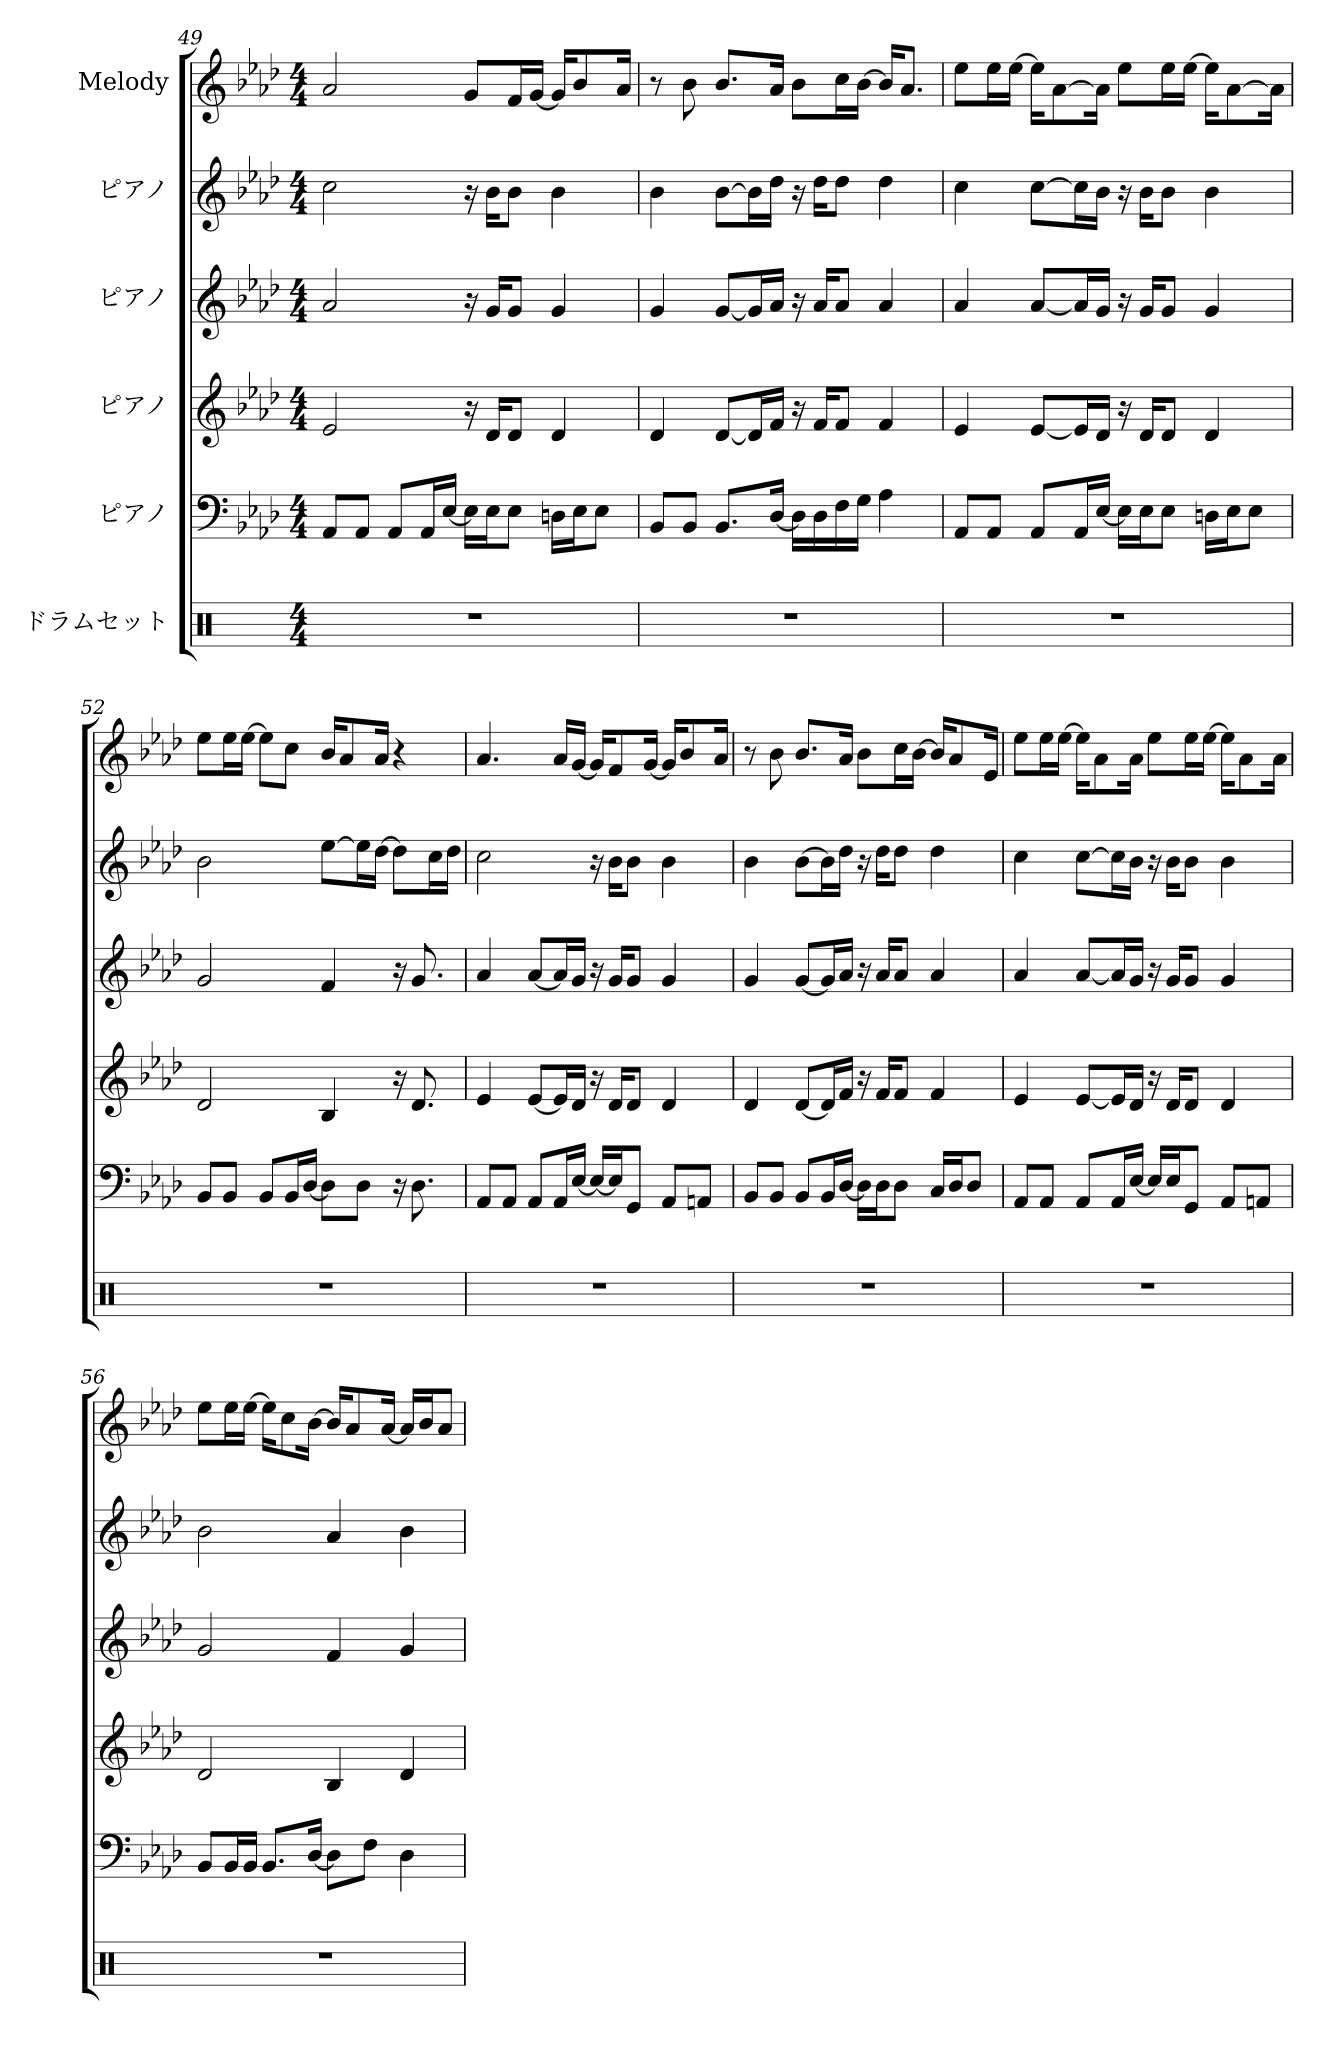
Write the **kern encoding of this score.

**kern	**kern	**kern	**kern	**kern	**kern
*part6	*part5	*part4	*part3	*part2	*part1
*staff6	*staff5	*staff4	*staff3	*staff2	*staff1
*I"ドラムセット	*I"ピアノ	*I"ピアノ	*I"ピアノ	*I"ピアノ	*I"Melody
*clefX	*clefF4	*clefG2	*clefG2	*clefG2	*clefG2
*k[]	*k[b-e-a-d-]	*k[b-e-a-d-]	*k[b-e-a-d-]	*k[b-e-a-d-]	*k[b-e-a-d-]
*M4/4	*M4/4	*M4/4	*M4/4	*M4/4	*M4/4
=49	=49	=49	=49	=49	=49
1r	8AA-L	2e-	2a-	2cc	2a-
.	8AA-J	.	.	.	.
.	8AA-L	.	.	.	.
.	16AA-L	.	.	.	.
.	[16E-JJ	.	.	.	.
.	16E-LL]	16r	16r	16r	8gL
.	16E-J	16d-KL	16gKL	16b-KL	.
.	8E-J	8d-J	8gJ	8b-J	16fL
.	.	.	.	.	[16gJJ
.	16DnLL	4d-	4g	4b-	16gKL]
.	16E-J	.	.	.	8b-
.	8E-J	.	.	.	.
.	.	.	.	.	16a-Jk
=50	=50	=50	=50	=50	=50
1r	8BB-L	4d-	4g	4b-	8r
.	8BB-J	.	.	.	8b-
.	8.BB-L	[8d-L	[8gL	[8b-L	8.b-L
.	.	16d-L]	16gL]	16b-L]	.
.	[16D-Jk	16fJJ	16a-JJ	16dd-JJ	16a-Jk
.	16D-LL]	16r	16r	16r	8b-L
.	16D-	16fKL	16a-KL	16dd-KL	.
.	16F	8fJ	8a-J	8dd-J	16ccL
.	16GJJ	.	.	.	[16b-JJ
.	4A-	4f	4a-	4dd-	16b-KL]
.	.	.	.	.	8.a-J
=51	=51	=51	=51	=51	=51
1r	8AA-L	4e-	4a-	4cc	8ee-L
.	8AA-J	.	.	.	16ee-L
.	.	.	.	.	[16ee-JJ
.	8AA-L	[8e-L	[8a-L	[8ccL	16ee-KL]
.	.	.	.	.	[8a-
.	16AA-L	16e-L]	16a-L]	16ccL]	.
.	[16E-JJ	16d-JJ	16gJJ	16b-JJ	16a-Jk]
.	16E-LL]	16r	16r	16r	8ee-L
.	16E-J	16d-KL	16gKL	16b-KL	.
.	8E-J	8d-J	8gJ	8b-J	16ee-L
.	.	.	.	.	[16ee-JJ
.	16DnLL	4d-	4g	4b-	16ee-KL]
.	16E-J	.	.	.	[8a-
.	8E-J	.	.	.	.
.	.	.	.	.	16a-Jk]
=52	=52	=52	=52	=52	=52
1r	8BB-L	2d-	2g	2b-	8ee-L
.	8BB-J	.	.	.	16ee-L
.	.	.	.	.	[16ee-JJ
.	8BB-L	.	.	.	8ee-L]
.	16BB-L	.	.	.	8ccJ
.	[16D-JJ	.	.	.	.
.	8D-L]	4B-	4f	[8ee-L	16b-KL
.	.	.	.	.	8a-
.	8D-J	.	.	16ee-L]	.
.	.	.	.	[16dd-JJ	16a-Jk
.	16r	16r	16r	8dd-L]	4r
.	8.D-	8.d-	8.g	.	.
.	.	.	.	16ccL	.
.	.	.	.	16dd-JJ	.
=53	=53	=53	=53	=53	=53
1r	8AA-L	4e-	4a-	2cc	4.a-
.	8AA-J	.	.	.	.
.	8AA-L	[8e-L	[8a-L	.	.
.	16AA-L	16e-L]	16a-L]	.	16a-LL
.	[16E-JJ	16d-JJ	16gJJ	.	[16gJJ
.	16E-LL_	16r	16r	16r	16gKL]
.	16E-J]	16d-KL	16gKL	16b-KL	8f
.	8GGJ	8d-J	8gJ	8b-J	.
.	.	.	.	.	[16gJk
.	8AA-L	4d-	4g	4b-	16gKL]
.	.	.	.	.	8b-
.	8AAnJ	.	.	.	.
.	.	.	.	.	16a-Jk
=54	=54	=54	=54	=54	=54
1r	8BB-L	4d-	4g	4b-	8r
.	8BB-J	.	.	.	8b-
.	8BB-L	[8d-L	[8gL	[8b-L	8.b-L
.	16BB-L	16d-L]	16gL]	16b-L]	.
.	[16D-JJ	16fJJ	16a-JJ	16dd-JJ	16a-Jk
.	16D-LL]	16r	16r	16r	8b-L
.	16D-J	16fKL	16a-KL	16dd-KL	.
.	8D-J	8fJ	8a-J	8dd-J	16ccL
.	.	.	.	.	[16b-JJ
.	16CLL	4f	4a-	4dd-	16b-KL]
.	16D-J	.	.	.	8a-
.	8D-J	.	.	.	.
.	.	.	.	.	16e-Jk
=55	=55	=55	=55	=55	=55
1r	8AA-L	4e-	4a-	4cc	8ee-L
.	8AA-J	.	.	.	16ee-L
.	.	.	.	.	[16ee-JJ
.	8AA-L	[8e-L	[8a-L	[8ccL	16ee-KL]
.	.	.	.	.	8a-
.	16AA-L	16e-L]	16a-L]	16ccL]	.
.	[16E-JJ	16d-JJ	16gJJ	16b-JJ	16a-Jk
.	16E-LL]	16r	16r	16r	8ee-L
.	16E-J	16d-KL	16gKL	16b-KL	.
.	8GGJ	8d-J	8gJ	8b-J	16ee-L
.	.	.	.	.	[16ee-JJ
.	8AA-L	4d-	4g	4b-	16ee-KL]
.	.	.	.	.	8a-
.	8AAnJ	.	.	.	.
.	.	.	.	.	16a-Jk
=56	=56	=56	=56	=56	=56
1r	8BB-L	2d-	2g	2b-	8ee-L
.	16BB-L	.	.	.	16ee-L
.	16BB-JJ	.	.	.	[16ee-JJ
.	8.BB-L	.	.	.	16ee-KL]
.	.	.	.	.	8cc
.	[16D-Jk	.	.	.	[16b-Jk
.	8D-L]	4B-	4f	4a-	16b-KL]
.	.	.	.	.	8a-
.	8FJ	.	.	.	.
.	.	.	.	.	[16a-Jk
.	4D-	4d-	4g	4b-	16a-LL]
.	.	.	.	.	16b-J
.	.	.	.	.	8a-J
=	=	=	=	=	=
*-	*-	*-	*-	*-	*-
